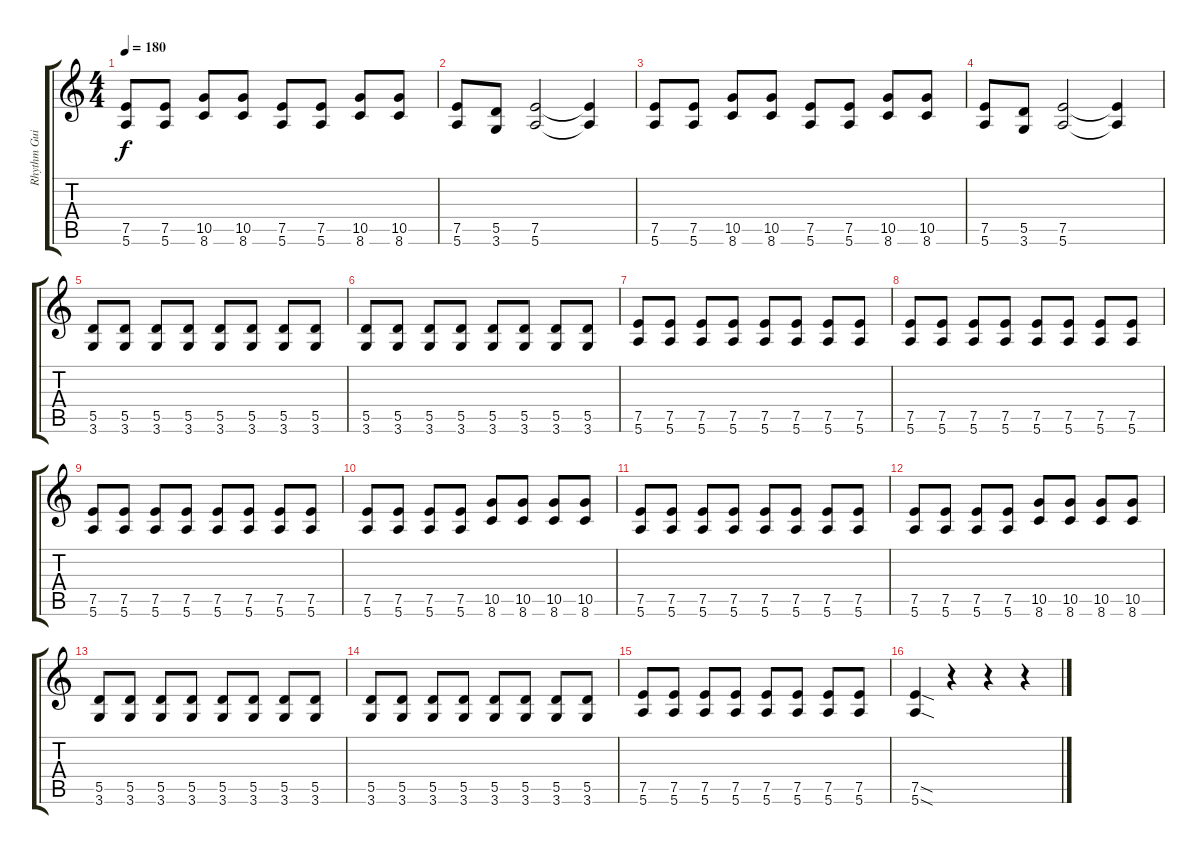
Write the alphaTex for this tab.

\track ("Rhythm Guitar" "Rhythm Gui") {instrument distortionguitar}
\staff {score tabs}
\tuning (E4 B3 G3 D3 A2 E2) {hide}
\ts (4 4)
\tempo 180
\clef g2
\ks c
(7.5 5.6).8{dy f} (7.5 5.6).8 (10.5 8.6).8 (10.5 8.6).8 (7.5 5.6).8 (7.5 5.6).8 (10.5 8.6).8 (10.5 8.6).8 |
(7.5 5.6).8 (5.5 3.6).8 (7.5 5.6).2 (7.5{t} 5.6{t}).4 |
(7.5 5.6).8 (7.5 5.6).8 (10.5 8.6).8 (10.5 8.6).8 (7.5 5.6).8 (7.5 5.6).8 (10.5 8.6).8 (10.5 8.6).8 |
(7.5 5.6).8 (5.5 3.6).8 (7.5 5.6).2 (7.5{t} 5.6{t}).4 |
(5.5 3.6).8 (5.5 3.6).8 (5.5 3.6).8 (5.5 3.6).8 (5.5 3.6).8 (5.5 3.6).8 (5.5 3.6).8 (5.5 3.6).8 |
(5.5 3.6).8 (5.5 3.6).8 (5.5 3.6).8 (5.5 3.6).8 (5.5 3.6).8 (5.5 3.6).8 (5.5 3.6).8 (5.5 3.6).8 |
(7.5 5.6).8 (7.5 5.6).8 (7.5 5.6).8 (7.5 5.6).8 (7.5 5.6).8 (7.5 5.6).8 (7.5 5.6).8 (7.5 5.6).8 |
(7.5 5.6).8 (7.5 5.6).8 (7.5 5.6).8 (7.5 5.6).8 (7.5 5.6).8 (7.5 5.6).8 (7.5 5.6).8 (7.5 5.6).8 |
(7.5 5.6).8 (7.5 5.6).8 (7.5 5.6).8 (7.5 5.6).8 (7.5 5.6).8 (7.5 5.6).8 (7.5 5.6).8 (7.5 5.6).8 |
(7.5 5.6).8 (7.5 5.6).8 (7.5 5.6).8 (7.5 5.6).8 (10.5 8.6).8 (10.5 8.6).8 (10.5 8.6).8 (10.5 8.6).8 |
(7.5 5.6).8 (7.5 5.6).8 (7.5 5.6).8 (7.5 5.6).8 (7.5 5.6).8 (7.5 5.6).8 (7.5 5.6).8 (7.5 5.6).8 |
(7.5 5.6).8 (7.5 5.6).8 (7.5 5.6).8 (7.5 5.6).8 (10.5 8.6).8 (10.5 8.6).8 (10.5 8.6).8 (10.5 8.6).8 |
(5.5 3.6).8 (5.5 3.6).8 (5.5 3.6).8 (5.5 3.6).8 (5.5 3.6).8 (5.5 3.6).8 (5.5 3.6).8 (5.5 3.6).8 |
(5.5 3.6).8 (5.5 3.6).8 (5.5 3.6).8 (5.5 3.6).8 (5.5 3.6).8 (5.5 3.6).8 (5.5 3.6).8 (5.5 3.6).8 |
(7.5 5.6).8 (7.5 5.6).8 (7.5 5.6).8 (7.5 5.6).8 (7.5 5.6).8 (7.5 5.6).8 (7.5 5.6).8 (7.5 5.6).8 |
(7.5{sod} 5.6{sod}).4 r.4 r.4 r.4
